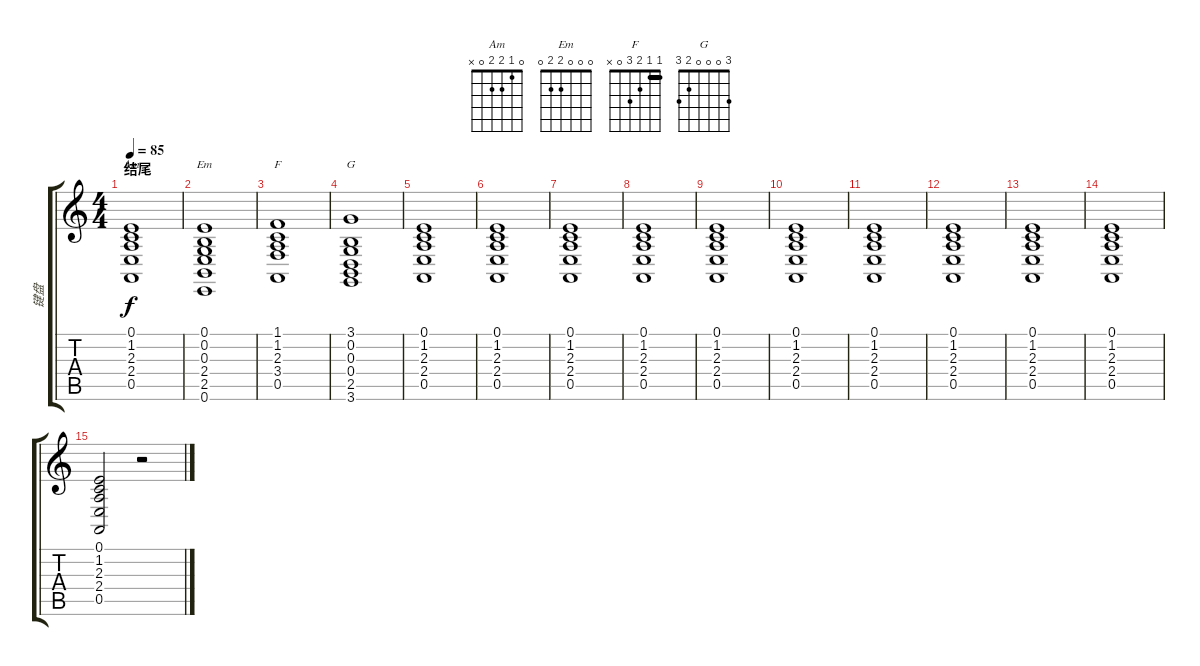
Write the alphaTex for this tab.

\track ("键盘" "键盘") {instrument brightacousticpiano}
\staff {score tabs}
\tuning (E4 B3 G3 D3 A2 E2) {hide}
\chord ("Am" 0 1 2 2 0 x)
\chord ("Em" 0 0 0 2 2 0)
\chord ("F" 1 1 2 3 0 x) {barre 1}
\chord ("G" 3 0 0 0 2 3)
\ts (4 4)
\section ("" "结尾")
\tempo 85
\clef g2
\ks c
(0.1 1.2 2.3 2.4 0.5).1{ch "Am" dy f volume 9 instrument synthstrings1} |
(0.1 0.2 0.3 2.4 2.5 0.6).1{ch "Em" volume 9 instrument synthstrings1} |
(1.1 1.2 2.3 3.4 0.5).1{ch "F" volume 9 instrument synthstrings1} |
(3.1 0.2 0.3 0.4 2.5 3.6).1{ch "G" volume 9 instrument synthstrings1} |
(0.1 1.2 2.3 2.4 0.5).1{volume 8 instrument synthstrings1} |
(0.1 1.2 2.3 2.4 0.5).1{volume 8 instrument synthstrings1} |
(0.1 1.2 2.3 2.4 0.5).1{volume 8 instrument synthstrings1} |
(0.1 1.2 2.3 2.4 0.5).1{volume 8 instrument synthstrings1} |
(0.1 1.2 2.3 2.4 0.5).1{volume 8 instrument synthstrings1} |
(0.1 1.2 2.3 2.4 0.5).1{volume 8 instrument synthstrings1} |
(0.1 1.2 2.3 2.4 0.5).1{volume 8 instrument synthstrings1} |
(0.1 1.2 2.3 2.4 0.5).1{volume 8 instrument synthstrings1} |
(0.1 1.2 2.3 2.4 0.5).1{volume 8 instrument synthstrings1} |
(0.1 1.2 2.3 2.4 0.5).1{volume 8 instrument synthstrings1} |
(0.1 1.2 2.3 2.4 0.5).2{volume 8 instrument synthstrings1} r.2
